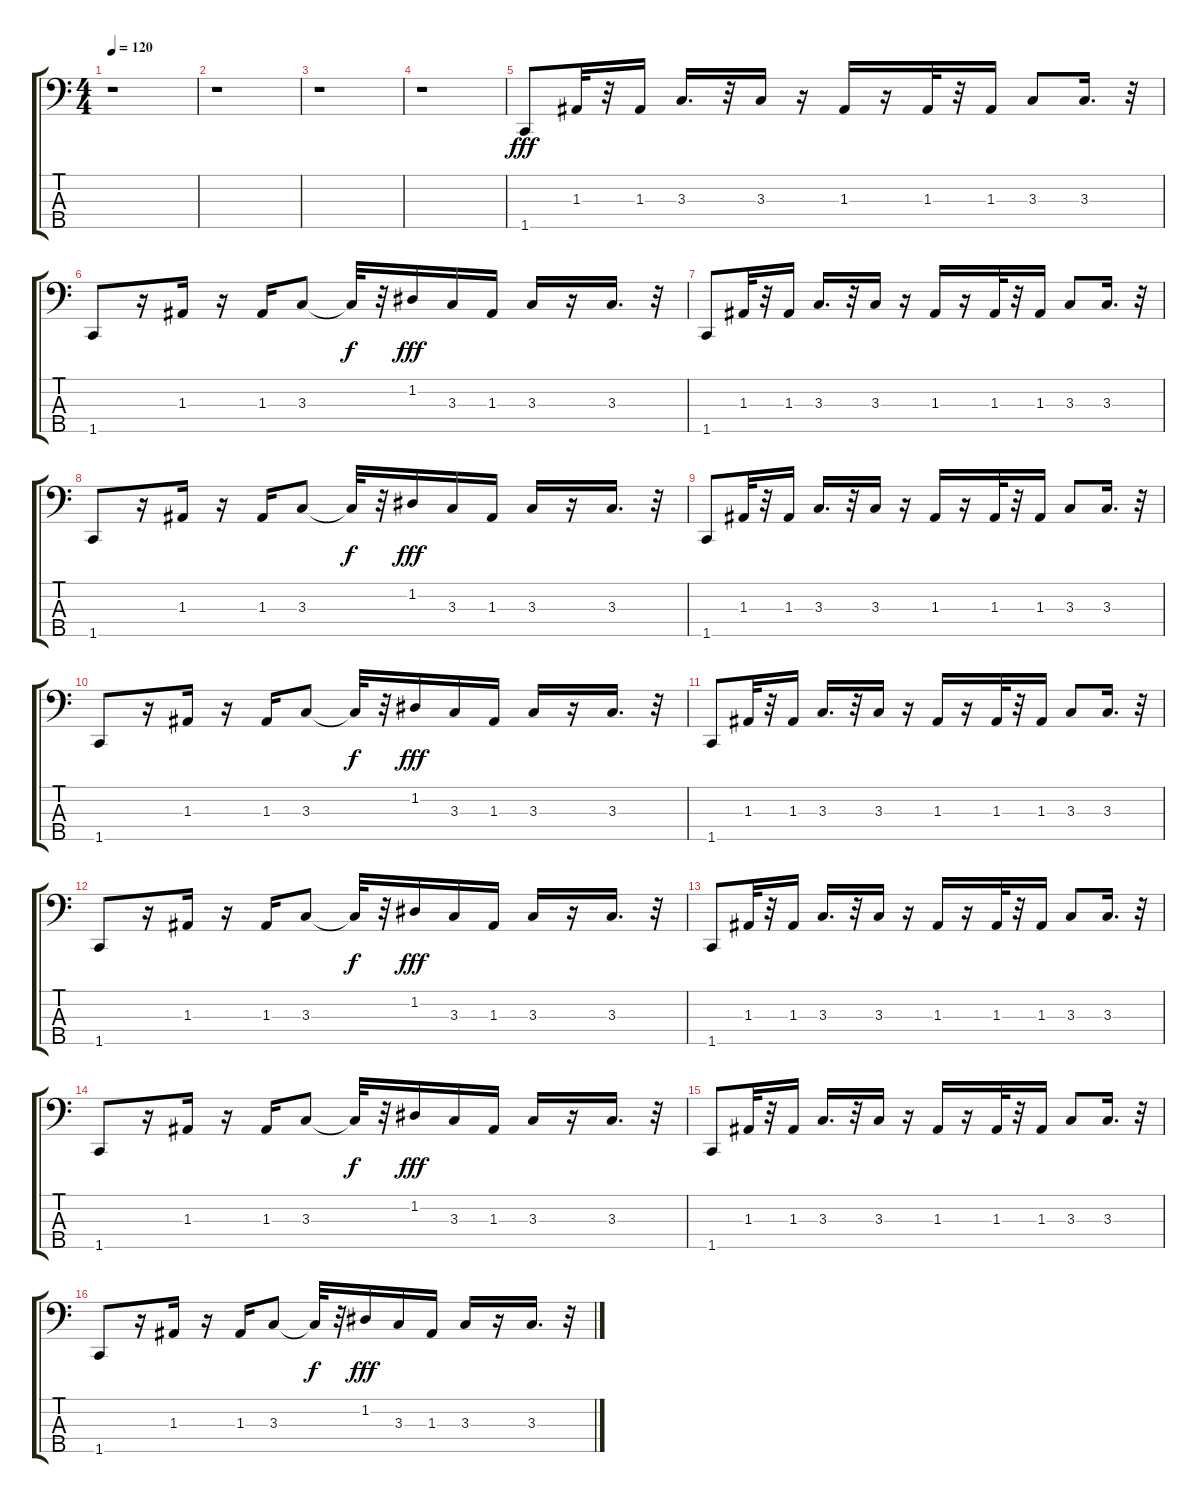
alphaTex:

\track "" {instrument synthbass2}
\staff {score tabs}
\tuning (G2 D2 A1 E1 B0) {hide}
\ts (4 4)
\tempo 120
\clef f4
\ks c
r.1{dy fff} |
r.1 |
r.1 |
r.1 |
1.5.8 1.3.32 r.32 1.3.16 3.3.16{d} r.32 3.3.16 r.16 1.3.16 r.16 1.3.32 r.32 1.3.16 3.3.8 3.3.16{d} r.32 |
1.5.8 r.16 1.3.16 r.16 1.3.16 3.3.8 3.3{t}.32{dy f} r.32 1.2.16{dy fff} 3.3.16 1.3.16 3.3.16 r.16 3.3.16{d} r.32 |
1.5.8 1.3.32 r.32 1.3.16 3.3.16{d} r.32 3.3.16 r.16 1.3.16 r.16 1.3.32 r.32 1.3.16 3.3.8 3.3.16{d} r.32 |
1.5.8 r.16 1.3.16 r.16 1.3.16 3.3.8 3.3{t}.32{dy f} r.32 1.2.16{dy fff} 3.3.16 1.3.16 3.3.16 r.16 3.3.16{d} r.32 |
1.5.8 1.3.32 r.32 1.3.16 3.3.16{d} r.32 3.3.16 r.16 1.3.16 r.16 1.3.32 r.32 1.3.16 3.3.8 3.3.16{d} r.32 |
1.5.8 r.16 1.3.16 r.16 1.3.16 3.3.8 3.3{t}.32{dy f} r.32 1.2.16{dy fff} 3.3.16 1.3.16 3.3.16 r.16 3.3.16{d} r.32 |
1.5.8 1.3.32 r.32 1.3.16 3.3.16{d} r.32 3.3.16 r.16 1.3.16 r.16 1.3.32 r.32 1.3.16 3.3.8 3.3.16{d} r.32 |
1.5.8 r.16 1.3.16 r.16 1.3.16 3.3.8 3.3{t}.32{dy f} r.32 1.2.16{dy fff} 3.3.16 1.3.16 3.3.16 r.16 3.3.16{d} r.32 |
1.5.8 1.3.32 r.32 1.3.16 3.3.16{d} r.32 3.3.16 r.16 1.3.16 r.16 1.3.32 r.32 1.3.16 3.3.8 3.3.16{d} r.32 |
1.5.8 r.16 1.3.16 r.16 1.3.16 3.3.8 3.3{t}.32{dy f} r.32 1.2.16{dy fff} 3.3.16 1.3.16 3.3.16 r.16 3.3.16{d} r.32 |
1.5.8 1.3.32 r.32 1.3.16 3.3.16{d} r.32 3.3.16 r.16 1.3.16 r.16 1.3.32 r.32 1.3.16 3.3.8 3.3.16{d} r.32 |
1.5.8 r.16 1.3.16 r.16 1.3.16 3.3.8 3.3{t}.32{dy f} r.32 1.2.16{dy fff} 3.3.16 1.3.16 3.3.16 r.16 3.3.16{d} r.32
